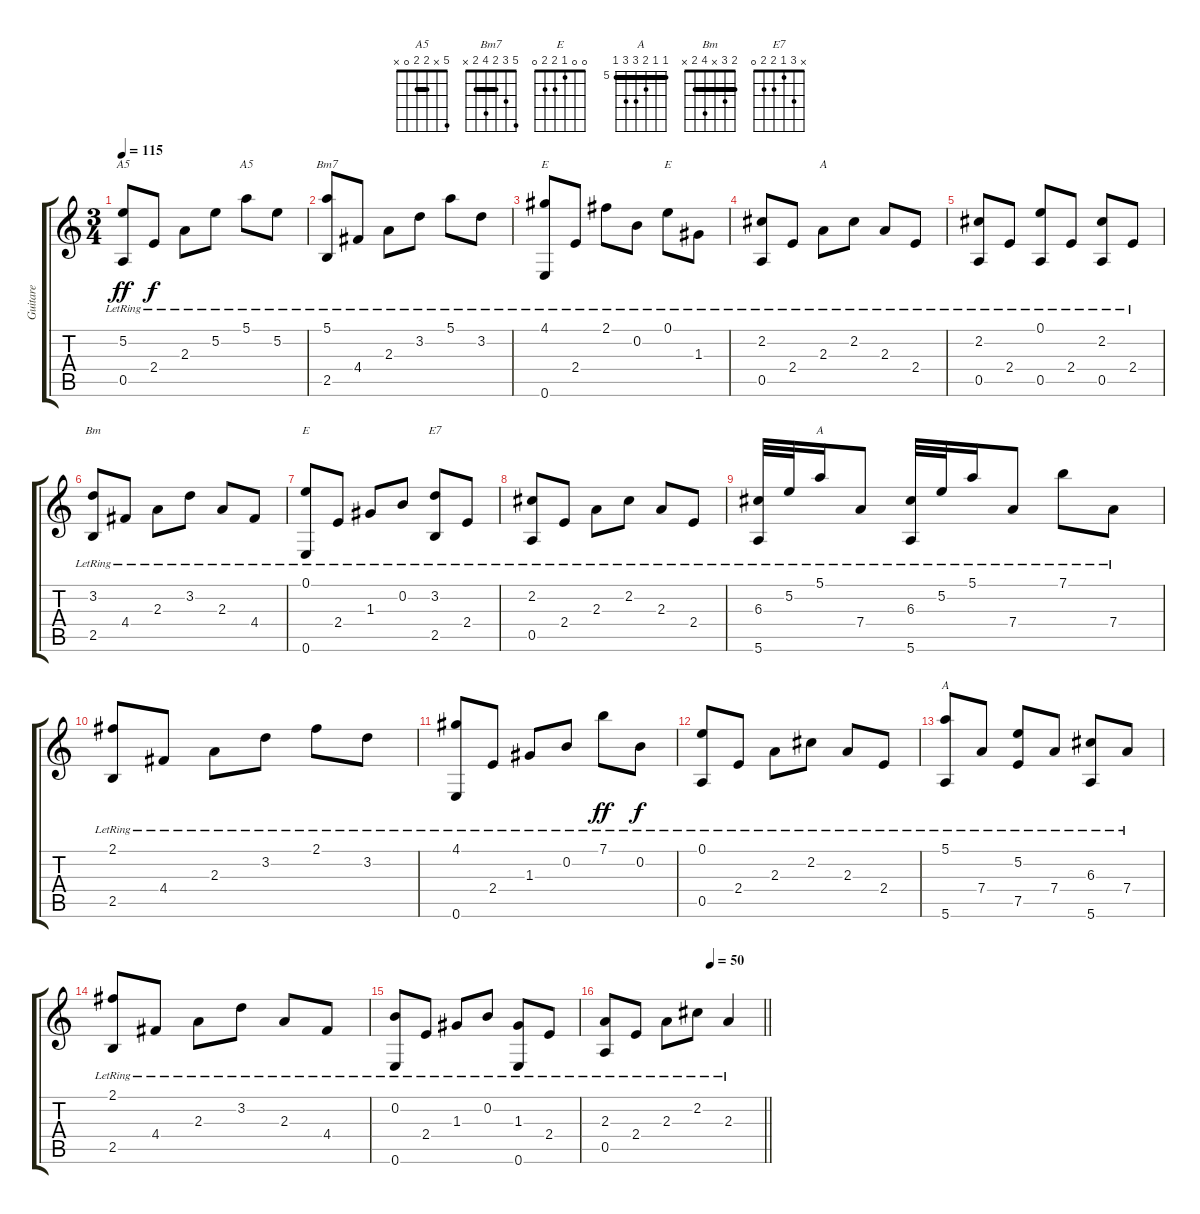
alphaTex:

\track ("Guitare" "Guitare") {instrument acousticguitarnylon}
\staff {score tabs}
\tuning (E4 B3 G3 D3 A2 E2) {hide}
\chord ("A5" x 5 2 2 0 x) {barre 2}
\chord ("A5" 5 x 2 2 0 x) {barre 2}
\chord ("Bm7" 5 3 2 4 2 x) {barre 2}
\chord ("E" 4 0 1 2 x 0)
\chord ("E" 0 0 1 x 2 0)
\chord ("A" 0 2 2 2 0 x)
\chord ("Bm" 2 3 x 4 2 x) {barre 2}
\chord ("E" 0 0 1 2 2 0)
\chord ("E7" x 3 1 2 2 0)
\chord ("A" 5 5 6 7 x 5) {firstfret 5 barre 5}
\chord ("A" 5 5 6 7 7 5) {firstfret 5 barre 5}
\ts (3 4)
\tempo 115
\clef g2
\ks c
(5.2{lr} 0.5{lr}).8{ch "A5" dy ff} 2.4{lr}.8{dy f} 2.3{lr}.8 5.2{lr}.8 5.1{lr}.8{ch "A5"} 5.2{lr}.8 |
(5.1{lr} 2.5{lr}).8{ch "Bm7"} 4.4{lr}.8 2.3{lr}.8 3.2{lr}.8 5.1{lr}.8 3.2{lr}.8 |
(4.1{lr} 0.6{lr}).8{ch "E"} 2.4{lr}.8 2.1{lr}.8 0.2{lr}.8 0.1{lr}.8{ch "E"} 1.3{lr}.8 |
(2.2{lr} 0.5{lr}).8 2.4{lr}.8 2.3{lr}.8{ch "A"} 2.2{lr}.8 2.3{lr}.8 2.4{lr}.8 |
(2.2{lr} 0.5{lr}).8 2.4{lr}.8 (0.1{lr} 0.5{lr}).8 2.4{lr}.8 (2.2{lr} 0.5{lr}).8 2.4{lr}.8 |
(3.2{lr} 2.5{lr}).8{ch "Bm"} 4.4{lr}.8 2.3{lr}.8 3.2{lr}.8 2.3{lr}.8 4.4{lr}.8 |
(0.1{lr} 0.6{lr}).8{ch "E"} 2.4{lr}.8 1.3{lr}.8 0.2{lr}.8 (3.2{lr} 2.5{lr}).8{ch "E7"} 2.4{lr}.8 |
(2.2{lr} 0.5{lr}).8 2.4{lr}.8 2.3{lr}.8 2.2{lr}.8 2.3{lr}.8 2.4{lr}.8 |
(6.3{lr} 5.6{lr}).32 5.2{lr}.32 5.1{lr}.16{ch "A"} 7.4{lr}.8 (6.3{lr} 5.6{lr}).32 5.2{lr}.32 5.1{lr}.16 7.4{lr}.8 7.1{lr}.8 7.4{lr}.8 |
(2.1{lr} 2.5{lr}).8 4.4{lr}.8 2.3{lr}.8 3.2{lr}.8 2.1{lr}.8 3.2{lr}.8 |
(4.1{lr} 0.6{lr}).8 2.4{lr}.8 1.3{lr}.8 0.2{lr}.8 7.1{lr}.8{dy ff} 0.2{lr}.8{dy f} |
(0.1{lr} 0.5{lr}).8 2.4{lr}.8 2.3{lr}.8 2.2{lr}.8 2.3{lr}.8 2.4{lr}.8 |
(5.1{lr} 5.6{lr}).8{ch "A"} 7.4{lr}.8 (5.2{lr} 7.5{lr}).8 7.4{lr}.8 (6.3{lr} 5.6{lr}).8 7.4{lr}.8 |
(2.1{lr} 2.5{lr}).8 4.4{lr}.8 2.3{lr}.8 3.2{lr}.8 2.3{lr}.8 4.4{lr}.8 |
(0.2{lr} 0.6{lr}).8 2.4{lr}.8 1.3{lr}.8 0.2{lr}.8 (1.3{lr} 0.6{lr}).8 2.4{lr}.8 |
\tempo (50 0.6666666666666666)
\barLineRight lightlight
(2.3{lr} 0.5{lr}).8 2.4{lr}.8 2.3{lr}.8 2.2{lr}.8 2.3{lr}.4
